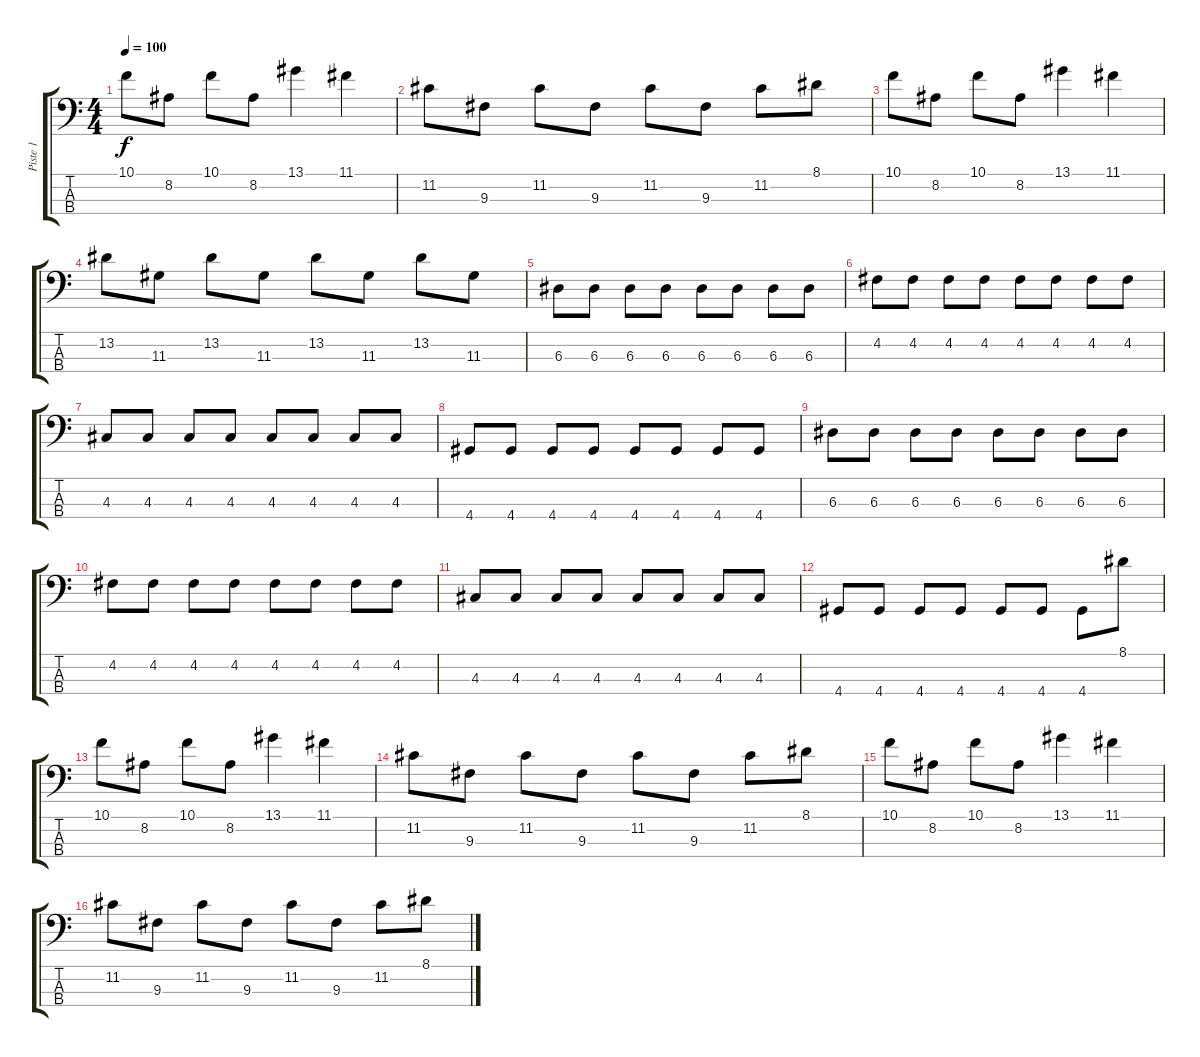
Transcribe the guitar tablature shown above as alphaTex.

\track ("Piste 1" "Piste 1") {instrument electricbassfinger}
\staff {score tabs}
\tuning (G2 D2 A1 E1) {hide}
\ts (4 4)
\tempo 100
\clef f4
\ks c
10.1.8{dy f} 8.2.8 10.1.8 8.2.8 13.1.4 11.1.4 |
11.2.8 9.3.8 11.2.8 9.3.8 11.2.8 9.3.8 11.2.8 8.1.8 |
10.1.8 8.2.8 10.1.8 8.2.8 13.1.4 11.1.4 |
13.2.8 11.3.8 13.2.8 11.3.8 13.2.8 11.3.8 13.2.8 11.3.8 |
6.3.8 6.3.8 6.3.8 6.3.8 6.3.8 6.3.8 6.3.8 6.3.8 |
4.2.8 4.2.8 4.2.8 4.2.8 4.2.8 4.2.8 4.2.8 4.2.8 |
4.3.8 4.3.8 4.3.8 4.3.8 4.3.8 4.3.8 4.3.8 4.3.8 |
4.4.8 4.4.8 4.4.8 4.4.8 4.4.8 4.4.8 4.4.8 4.4.8 |
6.3.8 6.3.8 6.3.8 6.3.8 6.3.8 6.3.8 6.3.8 6.3.8 |
4.2.8 4.2.8 4.2.8 4.2.8 4.2.8 4.2.8 4.2.8 4.2.8 |
4.3.8 4.3.8 4.3.8 4.3.8 4.3.8 4.3.8 4.3.8 4.3.8 |
4.4.8 4.4.8 4.4.8 4.4.8 4.4.8 4.4.8 4.4.8 8.1.8 |
10.1.8 8.2.8 10.1.8 8.2.8 13.1.4 11.1.4 |
11.2.8 9.3.8 11.2.8 9.3.8 11.2.8 9.3.8 11.2.8 8.1.8 |
10.1.8 8.2.8 10.1.8 8.2.8 13.1.4 11.1.4 |
11.2.8 9.3.8 11.2.8 9.3.8 11.2.8 9.3.8 11.2.8 8.1.8
